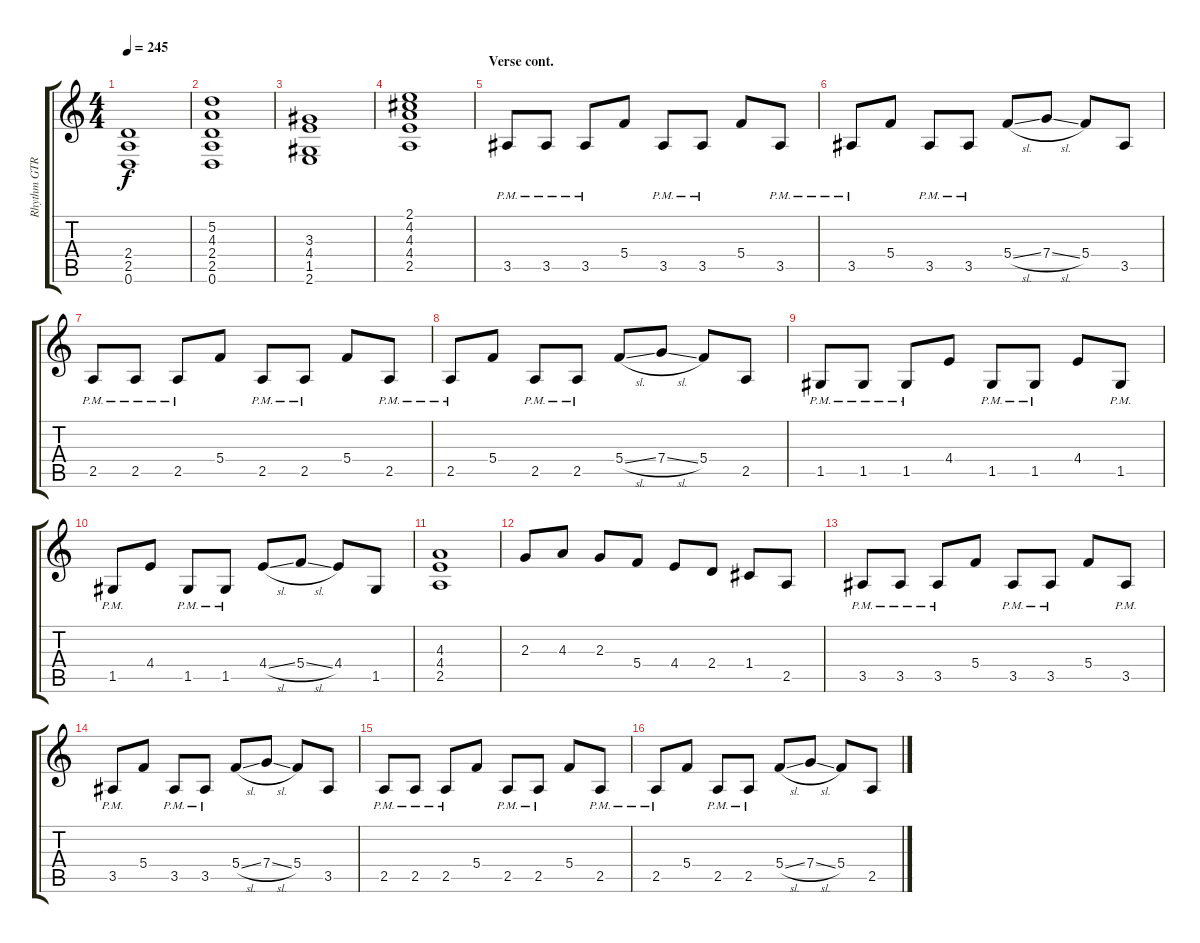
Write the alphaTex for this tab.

\track ("Rhythm GTR 1" "Rhythm GTR") {instrument overdrivenguitar}
\staff {score tabs}
\tuning (D4 A3 F3 C3 G2 D2) {hide}
\ts (4 4)
\tempo 245
\clef g2
\ks aminor
(2.4 2.5 0.6).1{dy f} |
(5.2 4.3 2.4 2.5 0.6).1 |
(3.3 4.4 1.5 2.6).1 |
(2.1 4.2 4.3 4.4 2.5).1 |
\section ("" "Verse cont.")
3.5{pm}.8 3.5{pm}.8 3.5{pm}.8 5.4.8 3.5{pm}.8 3.5{pm}.8 5.4.8 3.5{pm}.8 |
3.5{pm}.8 5.4.8 3.5{pm}.8 3.5{pm}.8 5.4{sl}.8 7.4{sl}.8 5.4.8 3.5.8 |
2.5{pm}.8 2.5{pm}.8 2.5{pm}.8 5.4.8 2.5{pm}.8 2.5{pm}.8 5.4.8 2.5{pm}.8 |
2.5{pm}.8 5.4.8 2.5{pm}.8 2.5{pm}.8 5.4{sl}.8 7.4{sl}.8 5.4.8 2.5.8 |
1.5{pm}.8 1.5{pm}.8 1.5{pm}.8 4.4.8 1.5{pm}.8 1.5{pm}.8 4.4.8 1.5{pm}.8 |
1.5{pm}.8 4.4.8 1.5{pm}.8 1.5{pm}.8 4.4{sl}.8 5.4{sl}.8 4.4.8 1.5.8 |
(4.3 4.4 2.5).1 |
2.3.8 4.3.8 2.3.8 5.4.8 4.4.8 2.4.8 1.4.8 2.5.8 |
3.5{pm}.8 3.5{pm}.8 3.5{pm}.8 5.4.8 3.5{pm}.8 3.5{pm}.8 5.4.8 3.5{pm}.8 |
3.5{pm}.8 5.4.8 3.5{pm}.8 3.5{pm}.8 5.4{sl}.8 7.4{sl}.8 5.4.8 3.5.8 |
2.5{pm}.8 2.5{pm}.8 2.5{pm}.8 5.4.8 2.5{pm}.8 2.5{pm}.8 5.4.8 2.5{pm}.8 |
2.5{pm}.8 5.4.8 2.5{pm}.8 2.5{pm}.8 5.4{sl}.8 7.4{sl}.8 5.4.8 2.5.8
